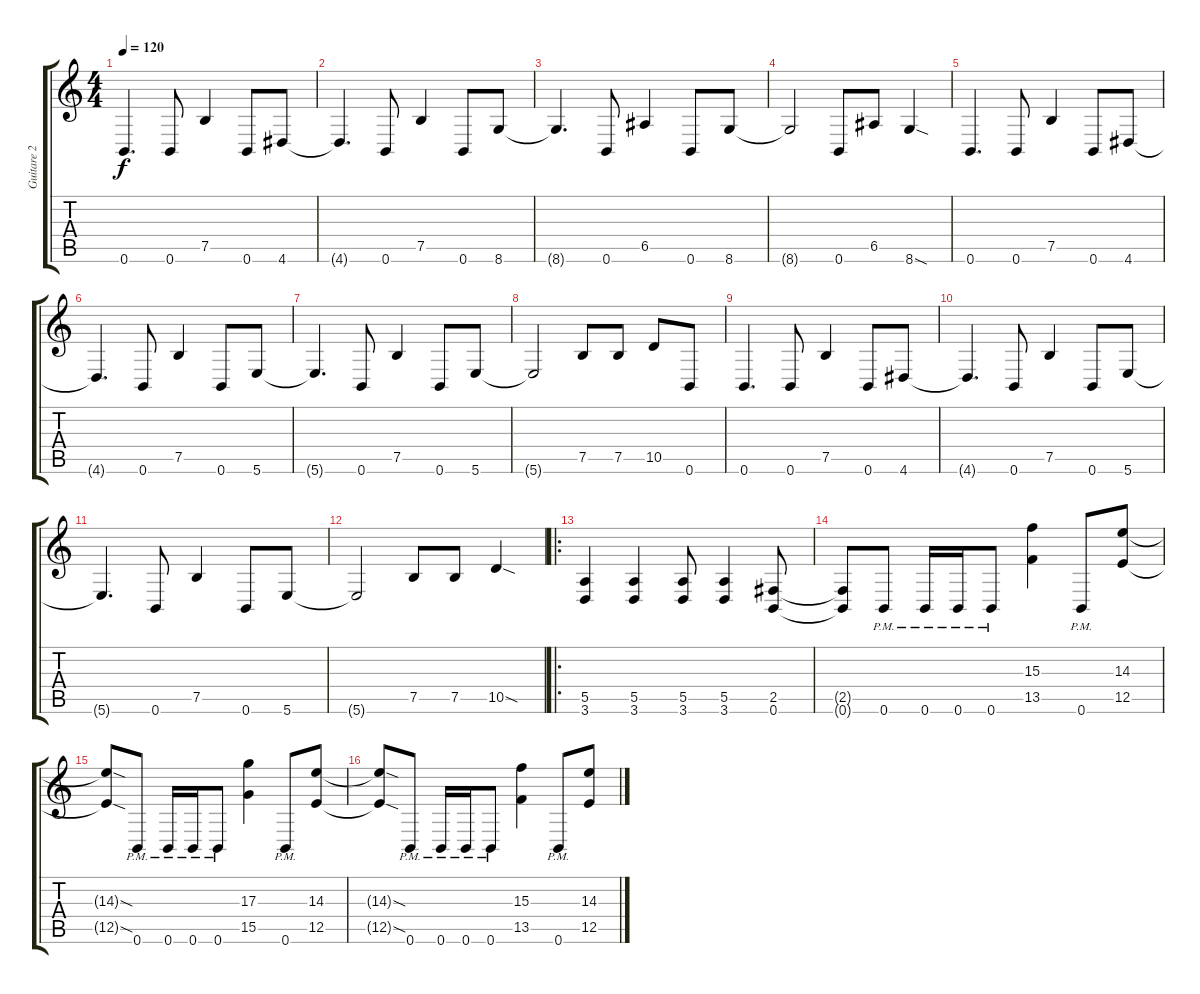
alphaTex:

\track ("Guitare 2" "Guitare 2") {instrument distortionguitar}
\staff {score tabs}
\tuning (B3 Gb3 D3 A2 E2 B1) {hide}
\ts (4 4)
\tempo 120
\clef g2
\ks c
0.6.4{d dy f} 0.6.8 7.5.4 0.6.8 4.6.8 |
4.6{t}.4{d} 0.6.8 7.5.4 0.6.8 8.6.8 |
8.6{t}.4{d} 0.6.8 6.5.4 0.6.8 8.6.8 |
8.6{t}.2 0.6.8 6.5.8 8.6{sod}.4 |
0.6.4{d} 0.6.8 7.5.4 0.6.8 4.6.8 |
4.6{t}.4{d} 0.6.8 7.5.4 0.6.8 5.6.8 |
5.6{t}.4{d} 0.6.8 7.5.4 0.6.8 5.6.8 |
5.6{t}.2 7.5.8 7.5.8 10.5.8 0.6.8 |
0.6.4{d} 0.6.8 7.5.4 0.6.8 4.6.8 |
4.6{t}.4{d} 0.6.8 7.5.4 0.6.8 5.6.8 |
5.6{t}.4{d} 0.6.8 7.5.4 0.6.8 5.6.8 |
5.6{t}.2 7.5.8 7.5.8 10.5{sod}.4 |
\ro
(5.5 3.6).4 (5.5 3.6).4 (5.5 3.6).8 (5.5 3.6).4 (2.5 0.6).8 |
(2.5{t} 0.6{t}).8 0.6{pm}.8 0.6{pm}.16 0.6{pm}.16 0.6{pm}.8 (15.3 13.5).4 0.6{pm}.8 (14.3 12.5).8 |
(14.3{sod t} 12.5{sod t}).8 0.6{pm}.8 0.6{pm}.16 0.6{pm}.16 0.6{pm}.8 (17.3 15.5).4 0.6{pm}.8 (14.3 12.5).8 |
(14.3{sod t} 12.5{sod t}).8 0.6{pm}.8 0.6{pm}.16 0.6{pm}.16 0.6{pm}.8 (15.3 13.5).4 0.6{pm}.8 (14.3 12.5).8
